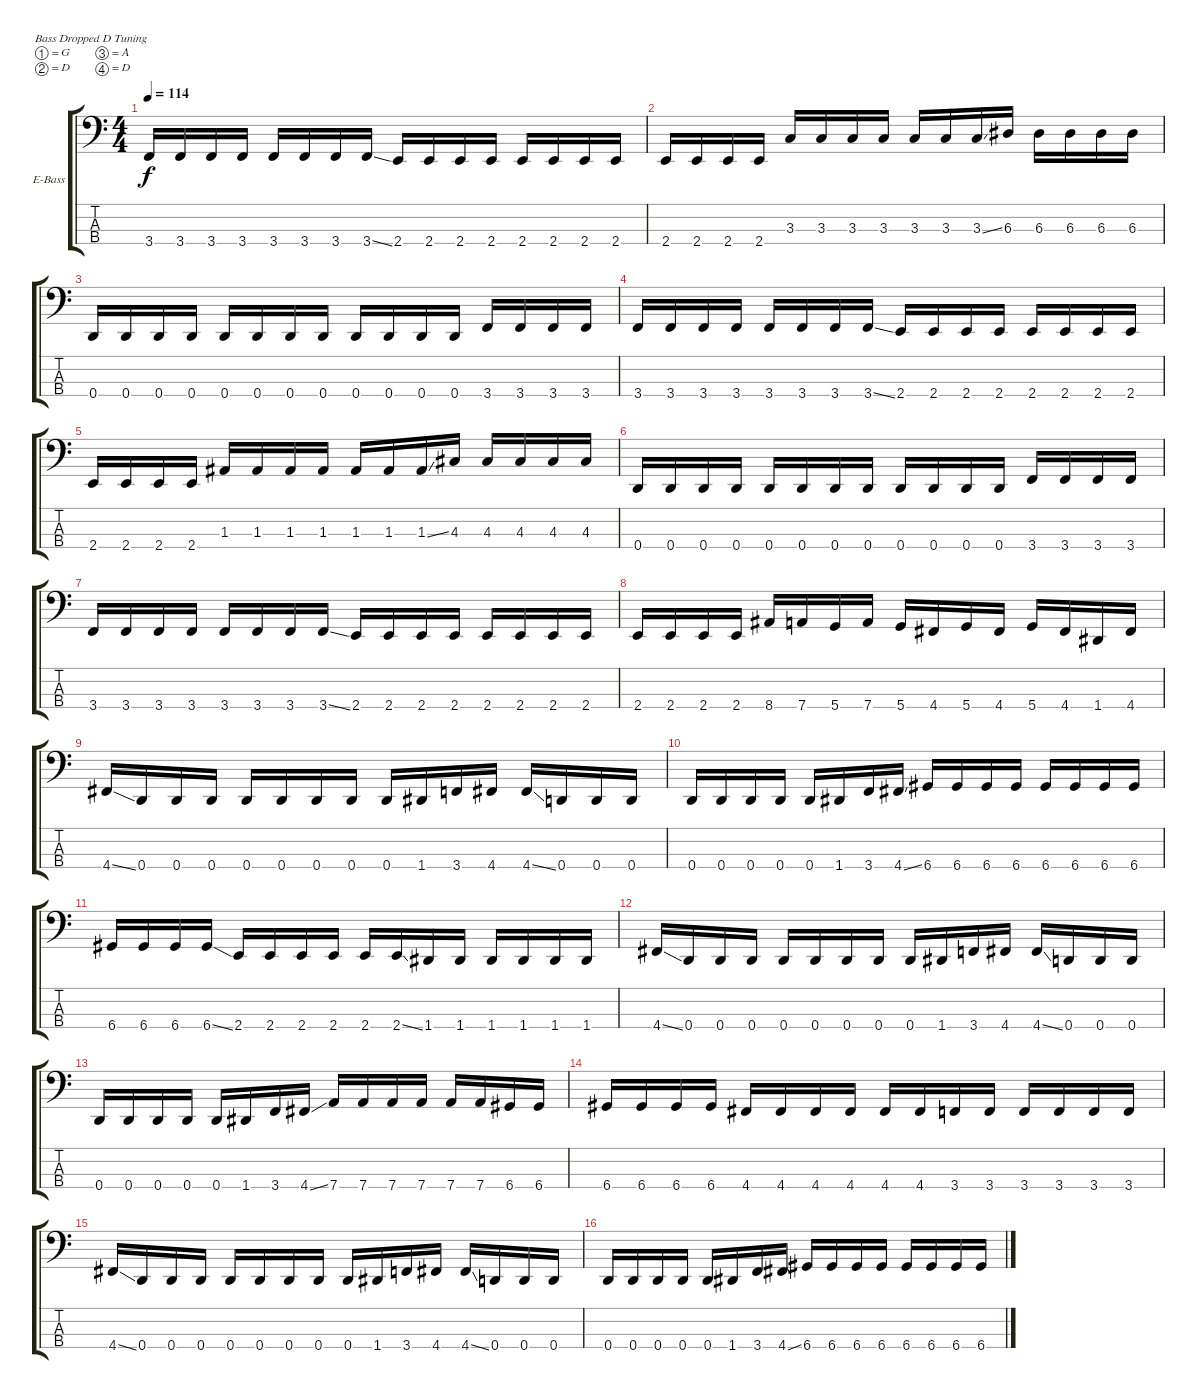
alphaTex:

\bracketExtendMode groupsimilarinstruments
\firstSystemTrackNameOrientation horizontal
\otherSystemsTrackNameOrientation horizontal
\track ("Bass" "E-Bass") {instrument electricbassfinger}
\staff {score tabs}
\tuning (G2 D2 A1 D1)
\ts (4 4)
\tempo 114
\clef f4
\ks c
3.4.16{dy f} 3.4.16 3.4.16 3.4.16 3.4.16 3.4.16 3.4.16 3.4{ss}.16 2.4.16 2.4.16 2.4.16 2.4.16 2.4.16 2.4.16 2.4.16 2.4.16 |
2.4.16 2.4.16 2.4.16 2.4.16 3.3.16 3.3.16 3.3.16 3.3.16 3.3.16 3.3.16 3.3{ss}.16 6.3.16 6.3.16 6.3.16 6.3.16 6.3.16 |
0.4.16 0.4.16 0.4.16 0.4.16 0.4.16 0.4.16 0.4.16 0.4.16 0.4.16 0.4.16 0.4.16 0.4.16 3.4.16 3.4.16 3.4.16 3.4.16 |
3.4.16 3.4.16 3.4.16 3.4.16 3.4.16 3.4.16 3.4.16 3.4{ss}.16 2.4.16 2.4.16 2.4.16 2.4.16 2.4.16 2.4.16 2.4.16 2.4.16 |
2.4.16 2.4.16 2.4.16 2.4.16 1.3.16 1.3.16 1.3.16 1.3.16 1.3.16 1.3.16 1.3{ss}.16 4.3.16 4.3.16 4.3.16 4.3.16 4.3.16 |
0.4.16 0.4.16 0.4.16 0.4.16 0.4.16 0.4.16 0.4.16 0.4.16 0.4.16 0.4.16 0.4.16 0.4.16 3.4.16 3.4.16 3.4.16 3.4.16 |
3.4.16 3.4.16 3.4.16 3.4.16 3.4.16 3.4.16 3.4.16 3.4{ss}.16 2.4.16 2.4.16 2.4.16 2.4.16 2.4.16 2.4.16 2.4.16 2.4.16 |
2.4.16 2.4.16 2.4.16 2.4.16 8.4.16 7.4.16 5.4.16 7.4.16 5.4.16 4.4.16 5.4.16 4.4.16 5.4.16 4.4.16 1.4.16 4.4.16 |
4.4{ss}.16 0.4.16 0.4.16 0.4.16 0.4.16 0.4.16 0.4.16 0.4.16 0.4.16 1.4.16 3.4.16 4.4.16 4.4{ss}.16 0.4.16 0.4.16 0.4.16 |
0.4.16 0.4.16 0.4.16 0.4.16 0.4.16 1.4.16 3.4.16 4.4{ss}.16 6.4.16 6.4.16 6.4.16 6.4.16 6.4.16 6.4.16 6.4.16 6.4.16 |
6.4.16 6.4.16 6.4.16 6.4{ss}.16 2.4.16 2.4.16 2.4.16 2.4.16 2.4.16 2.4{ss}.16 1.4.16 1.4.16 1.4.16 1.4.16 1.4.16 1.4.16 |
4.4{ss}.16 0.4.16 0.4.16 0.4.16 0.4.16 0.4.16 0.4.16 0.4.16 0.4.16 1.4.16 3.4.16 4.4.16 4.4{ss}.16 0.4.16 0.4.16 0.4.16 |
0.4.16 0.4.16 0.4.16 0.4.16 0.4.16 1.4.16 3.4.16 4.4{ss}.16 7.4.16 7.4.16 7.4.16 7.4.16 7.4.16 7.4.16 6.4.16 6.4.16 |
6.4.16 6.4.16 6.4.16 6.4.16 4.4.16 4.4.16 4.4.16 4.4.16 4.4.16 4.4.16 3.4.16 3.4.16 3.4.16 3.4.16 3.4.16 3.4.16 |
4.4{ss}.16 0.4.16 0.4.16 0.4.16 0.4.16 0.4.16 0.4.16 0.4.16 0.4.16 1.4.16 3.4.16 4.4.16 4.4{ss}.16 0.4.16 0.4.16 0.4.16 |
0.4.16 0.4.16 0.4.16 0.4.16 0.4.16 1.4.16 3.4.16 4.4{ss}.16 6.4.16 6.4.16 6.4.16 6.4.16 6.4.16 6.4.16 6.4.16 6.4.16
